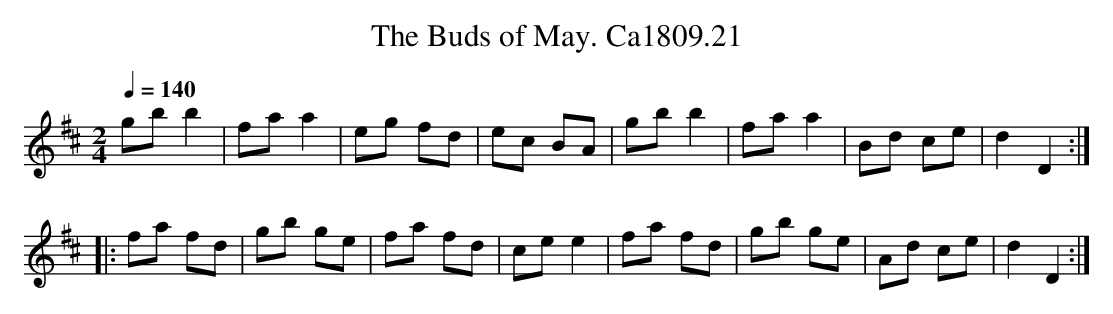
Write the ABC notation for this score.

X:1
T:Buds of May. Ca1809.21, The
M:2/4
L:1/8
Q:1/4=140
K:D
gb b2|fa a2|eg fd|ec BA|gb b2|fa a2|Bd ce|d2 D2:|
|:fa fd|gb ge|fa fd|ce e2|fa fd|gb ge|Ad ce|d2 D2:|
